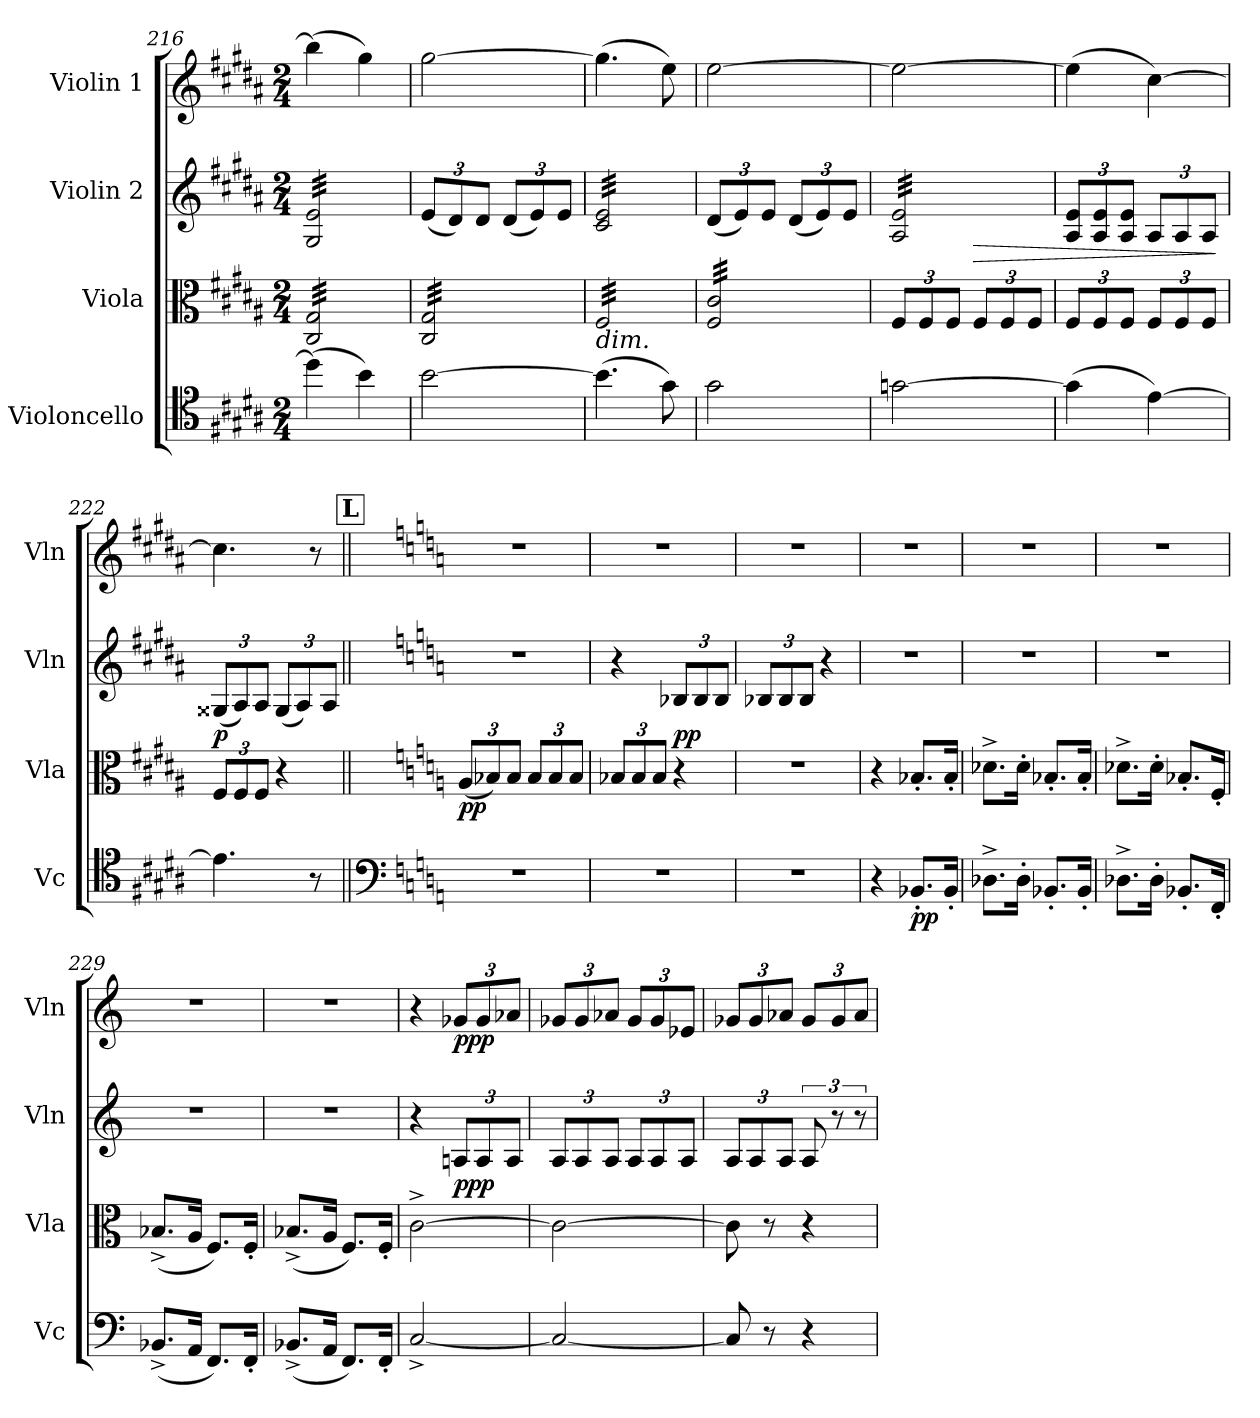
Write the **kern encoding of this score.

**kern	**dynam	**kern	**dynam	**kern	**dynam	**kern	**dynam
*part4	*part4	*part3	*part3	*part2	*part2	*part1	*part1
*staff4	*staff4	*staff3	*staff3	*staff2	*staff2	*staff1	*staff1
*I"Violoncello	*	*I"Viola	*	*I"Violin 2	*	*I"Violin 1	*
*I'Vc	*	*I'Vla	*	*I'Vln	*	*I'Vln	*
*clefC4	*	*clefC3	*	*clefG2	*	*clefG2	*
*k[f#c#g#d#a#]	*	*k[f#c#g#d#a#]	*	*k[f#c#g#d#a#]	*	*k[f#c#g#d#a#]	*
*M2/4	*	*M2/4	*	*M2/4	*	*M2/4	*
=216	=216	=216	=216	=216	=216	=216	=216
*	*	*tremolo	*	*	*	*	*
*	*	*	*	*tremolo	*	*	*
(>4dd#\]	.	32C#/ 32G#/LLL	.	32G#/ 32e/LLL	.	(>4bb\]	.
.	.	32C#/ 32G#/	.	32G#/ 32e/	.	.	.
.	.	32C#/ 32G#/	.	32G#/ 32e/	.	.	.
.	.	32C#/ 32G#/	.	32G#/ 32e/	.	.	.
.	.	32C#/ 32G#/	.	32G#/ 32e/	.	.	.
.	.	32C#/ 32G#/	.	32G#/ 32e/	.	.	.
.	.	32C#/ 32G#/	.	32G#/ 32e/	.	.	.
.	.	32C#/ 32G#/	.	32G#/ 32e/	.	.	.
4b\)	.	32C#/ 32G#/	.	32G#/ 32e/	.	4gg#\)	.
.	.	32C#/ 32G#/	.	32G#/ 32e/	.	.	.
.	.	32C#/ 32G#/	.	32G#/ 32e/	.	.	.
.	.	32C#/ 32G#/	.	32G#/ 32e/	.	.	.
.	.	32C#/ 32G#/	.	32G#/ 32e/	.	.	.
.	.	32C#/ 32G#/	.	32G#/ 32e/	.	.	.
.	.	32C#/ 32G#/	.	32G#/ 32e/	.	.	.
.	.	32C#/ 32G#/JJJ	.	32G#/ 32e/JJJ	.	.	.
*	*	*	*	*Xtremolo	*	*	*
!!LO:LB:g=z
=217	=217	=217	=217	=217	=217	=217	=217
*	*	*	*	*Xbrackettup	*	*	*
[2b\	.	32C#/ 32G#/LLL	.	(<12e/L	.	[2gg#\	.
.	.	32C#/ 32G#/	.	.	.	.	.
.	.	32C#/ 32G#/	.	.	.	.	.
.	.	.	.	12d#/)	.	.	.
.	.	32C#/ 32G#/	.	.	.	.	.
.	.	32C#/ 32G#/	.	.	.	.	.
.	.	32C#/ 32G#/	.	.	.	.	.
.	.	.	.	12d#/J	.	.	.
.	.	32C#/ 32G#/	.	.	.	.	.
.	.	32C#/ 32G#/	.	.	.	.	.
.	.	32C#/ 32G#/	.	(<12d#/L	.	.	.
.	.	32C#/ 32G#/	.	.	.	.	.
.	.	32C#/ 32G#/	.	.	.	.	.
.	.	.	.	12e/)	.	.	.
.	.	32C#/ 32G#/	.	.	.	.	.
.	.	32C#/ 32G#/	.	.	.	.	.
.	.	32C#/ 32G#/	.	.	.	.	.
.	.	.	.	12e/J	.	.	.
.	.	32C#/ 32G#/	.	.	.	.	.
.	.	32C#/ 32G#/JJJ	.	.	.	.	.
=218	=218	=218	=218	=218	=218	=218	=218
!	!	!	!	!LO:TX:b:i:t=dim.	!	!	!
!	!	!LO:TX:b:i:t=dim.	!	!	!	!	!
*	*	*	*	*tremolo	*	*	*
(>4.b\]	.	32F#/LLL	.	32c#/ 32e/LLL	.	(>4.gg#\]	.
.	.	32F#/	.	32c#/ 32e/	.	.	.
.	.	32F#/	.	32c#/ 32e/	.	.	.
.	.	32F#/	.	32c#/ 32e/	.	.	.
.	.	32F#/	.	32c#/ 32e/	.	.	.
.	.	32F#/	.	32c#/ 32e/	.	.	.
.	.	32F#/	.	32c#/ 32e/	.	.	.
.	.	32F#/	.	32c#/ 32e/	.	.	.
.	.	32F#/	.	32c#/ 32e/	.	.	.
.	.	32F#/	.	32c#/ 32e/	.	.	.
.	.	32F#/	.	32c#/ 32e/	.	.	.
.	.	32F#/	.	32c#/ 32e/	.	.	.
8g#\)	.	32F#/	.	32c#/ 32e/	.	8ee\)	.
.	.	32F#/	.	32c#/ 32e/	.	.	.
.	.	32F#/	.	32c#/ 32e/	.	.	.
.	.	32F#/JJJ	.	32c#/ 32e/JJJ	.	.	.
*	*	*	*	*Xtremolo	*	*	*
=219	=219	=219	=219	=219	=219	=219	=219
2g#\	.	32F#/ 32c#/LLL	.	(<12d#/L	.	[2ee\	.
.	.	32F#/ 32c#/	.	.	.	.	.
.	.	32F#/ 32c#/	.	.	.	.	.
.	.	.	.	12e/)	.	.	.
.	.	32F#/ 32c#/	.	.	.	.	.
.	.	32F#/ 32c#/	.	.	.	.	.
.	.	32F#/ 32c#/	.	.	.	.	.
.	.	.	.	12e/J	.	.	.
.	.	32F#/ 32c#/	.	.	.	.	.
.	.	32F#/ 32c#/	.	.	.	.	.
.	.	32F#/ 32c#/	.	(<12d#/L	.	.	.
.	.	32F#/ 32c#/	.	.	.	.	.
.	.	32F#/ 32c#/	.	.	.	.	.
.	.	.	.	12e/)	.	.	.
.	.	32F#/ 32c#/	.	.	.	.	.
.	.	32F#/ 32c#/	.	.	.	.	.
.	.	32F#/ 32c#/	.	.	.	.	.
.	.	.	.	12e/J	.	.	.
.	.	32F#/ 32c#/	.	.	.	.	.
.	.	32F#/ 32c#/JJJ	.	.	.	.	.
*	*	*Xtremolo	*	*	*	*	*
=220	=220	=220	=220	=220	=220	=220	=220
*	*	*Xbrackettup	*	*	*	*	*
*	*	*	*	*^	*	*	*
*	*	*	*	*tremolo	*	*	*	*
[2gn\	.	12F#/L	.	32A#/ 32e/LLL	4ryy	.	2ee\_	.
.	.	.	.	32A#/ 32e/	.	.	.	.
.	.	.	.	32A#/ 32e/	.	.	.	.
.	.	12F#/	.	.	.	.	.	.
.	.	.	.	32A#/ 32e/	.	.	.	.
.	.	.	.	32A#/ 32e/	.	.	.	.
.	.	.	.	32A#/ 32e/	.	.	.	.
.	.	12F#/J	.	.	.	.	.	.
.	.	.	.	32A#/ 32e/	.	.	.	.
.	.	.	.	32A#/ 32e/	.	.	.	.
!	!	!	!	!	!	!LO:HP:b	!	!
.	.	12F#/L	.	32A#/ 32e/	4ryy	>	.	.
.	.	.	.	32A#/ 32e/	.	.	.	.
.	.	.	.	32A#/ 32e/	.	.	.	.
.	.	12F#/	.	.	.	.	.	.
.	.	.	.	32A#/ 32e/	.	.	.	.
.	.	.	.	32A#/ 32e/	.	.	.	.
.	.	.	.	32A#/ 32e/	.	.	.	.
.	.	12F#/J	.	.	.	.	.	.
.	.	.	.	32A#/ 32e/	.	.	.	.
.	.	.	.	32A#/ 32e/JJJ	.	.	.	.
*	*	*	*	*Xtremolo	*	*	*	*
*	*	*	*	*v	*v	*	*	*
=221	=221	=221	=221	=221	=221	=221	=221
(>4g\]	.	12F#/L	.	12A#/ 12e/L	.	(>4ee\]	.
.	.	12F#/	.	12A#/ 12e/	.	.	.
.	.	12F#/J	.	12A#/ 12e/J	.	.	.
[4e\)	.	12F#/L	.	12A#/L	.	[4cc#\)	.
.	.	12F#/	.	12A#/	.	.	.
.	.	12F#/J	.	12A#/J	.	.	.
.	.	.	.	.	]	.	.
=222	=222	=222	=222	=222	=222	=222	=222
!	!	!	!	!	!LO:DY:b	!	!
4.e\]	.	12F#/L	.	(<12G##X/L	p	4.cc#\]	.
.	.	12F#/	.	12A#/)	.	.	.
.	.	12F#/J	.	12A#/J	.	.	.
.	.	4r	.	(<12G##/L	.	.	.
.	.	.	.	12A#/)	.	.	.
8r	.	.	.	.	.	8r	.
.	.	.	.	12A#/J	.	.	.
!!LO:PB:g=z
!!LO:REH:place=s1:a:B:fs=14:t=L
=223||	=223||	=223||	=223||	=223||	=223||	=223||	=223||
*clefF4	*	*	*	*	*	*	*
*k[]	*	*k[]	*	*k[]	*	*k[]	*
!	!	!	!LO:DY:b	!	!	!	!
2r	.	(<12A/L	pp	2r	.	2r	.
.	.	12B-X/)	.	.	.	.	.
.	.	12B-/J	.	.	.	.	.
.	.	12B-/L	.	.	.	.	.
.	.	12B-/	.	.	.	.	.
.	.	12B-/J	.	.	.	.	.
=224	=224	=224	=224	=224	=224	=224	=224
2r	.	12B-X/L	.	4r	.	2r	.
.	.	12B-/	.	.	.	.	.
.	.	12B-/J	.	.	.	.	.
!	!	!	!	!	!LO:DY:b	!	!
.	.	4r	.	12B-X/L	pp	.	.
.	.	.	.	12B-/	.	.	.
.	.	.	.	12B-/J	.	.	.
=225	=225	=225	=225	=225	=225	=225	=225
*k[]	*	*k[]	*	*k[]	*	*k[]	*
2r	.	2r	.	12B-X/L	.	2r	.
.	.	.	.	12B-/	.	.	.
.	.	.	.	12B-/J	.	.	.
.	.	.	.	4r	.	.	.
=226	=226	=226	=226	=226	=226	=226	=226
4r	.	4r	.	2r	.	2r	.
!	!LO:DY:b	!	!	!	!	!	!
8.BB-X'/L	pp	8.B-X'/L	.	.	.	.	.
16BB-'/Jk	.	16B-'/Jk	.	.	.	.	.
=227	=227	=227	=227	=227	=227	=227	=227
8.D-X^\L	.	8.d-X^\L	.	2r	.	2r	.
16D-'\Jk	.	16d-'\Jk	.	.	.	.	.
8.BB-X'/L	.	8.B-X'/L	.	.	.	.	.
16BB-'/Jk	.	16B-'/Jk	.	.	.	.	.
=228	=228	=228	=228	=228	=228	=228	=228
8.D-X^\L	.	8.d-X^\L	.	2r	.	2r	.
16D-'\Jk	.	16d-'\Jk	.	.	.	.	.
8.BB-X'/L	.	8.B-X'/L	.	.	.	.	.
16FF'/Jk	.	16F'/Jk	.	.	.	.	.
!!LO:LB:g=z
=229	=229	=229	=229	=229	=229	=229	=229
(<8.BB-X^/L	.	(<8.B-X^/L	.	2r	.	2r	.
16AA/Jk	.	16A/Jk	.	.	.	.	.
8.FF/L)	.	8.F/L)	.	.	.	.	.
16FF'/Jk	.	16F'/Jk	.	.	.	.	.
=230	=230	=230	=230	=230	=230	=230	=230
(<8.BB-X^/L	.	(<8.B-X^/L	.	2r	.	2r	.
16AA/Jk	.	16A/Jk	.	.	.	.	.
8.FF/L)	.	8.F/L)	.	.	.	.	.
16FF'/Jk	.	16F'/Jk	.	.	.	.	.
=231	=231	=231	=231	=231	=231	=231	=231
[2C^/	.	[2c^\	.	4r	.	4r	.
*	*	*	*	*	*	*Xbrackettup	*
!	!	!	!	!	!LO:DY:b	!	!LO:DY:b
.	.	.	.	12An/L	ppp	12g-X/L	ppp
.	.	.	.	12A/	.	12g-/	.
.	.	.	.	12A/J	.	12a-X/J	.
=232	=232	=232	=232	=232	=232	=232	=232
2C/_	.	2c\_	.	12A/L	.	12g-X/L	.
.	.	.	.	12A/	.	12g-/	.
.	.	.	.	12A/J	.	12a-X/J	.
.	.	.	.	12A/L	.	12g-/L	.
.	.	.	.	12A/	.	12g-/	.
.	.	.	.	12A/J	.	12e-X/J	.
=233	=233	=233	=233	=233	=233	=233	=233
8C/]	.	8c\]	.	12A/L	.	12g-X/L	.
.	.	.	.	12A/	.	12g-/	.
8r	.	8r	.	.	.	.	.
.	.	.	.	12A/J	.	12a-X/J	.
*	*	*	*	*brackettup	*	*	*
4r	.	4r	.	12A/	.	12g-/L	.
.	.	.	.	12r	.	12g-/	.
.	.	.	.	12r	.	12a-/J	.
=	=	=	=	=	=	=	=
*-	*-	*-	*-	*-	*-	*-	*-
